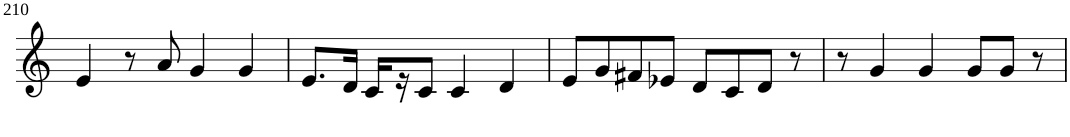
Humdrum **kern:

**kern
*part1
*staff1
*I"Violin
!!LO:PB:g=z
*clefG2
*k[]
*M4/4
=210
4e/
8r
8a/
4g/
4g/
=211
8.e/L
16d/Jk
16c/LL
16r
8c/J
4c/
4d/
=212
8e/L
8g/
8f#X/
8e-X/J
8d/L
8c/
8d/J
8r
=213
8r
4g/
4g/
8g/L
8g/J
8r
=
*-
